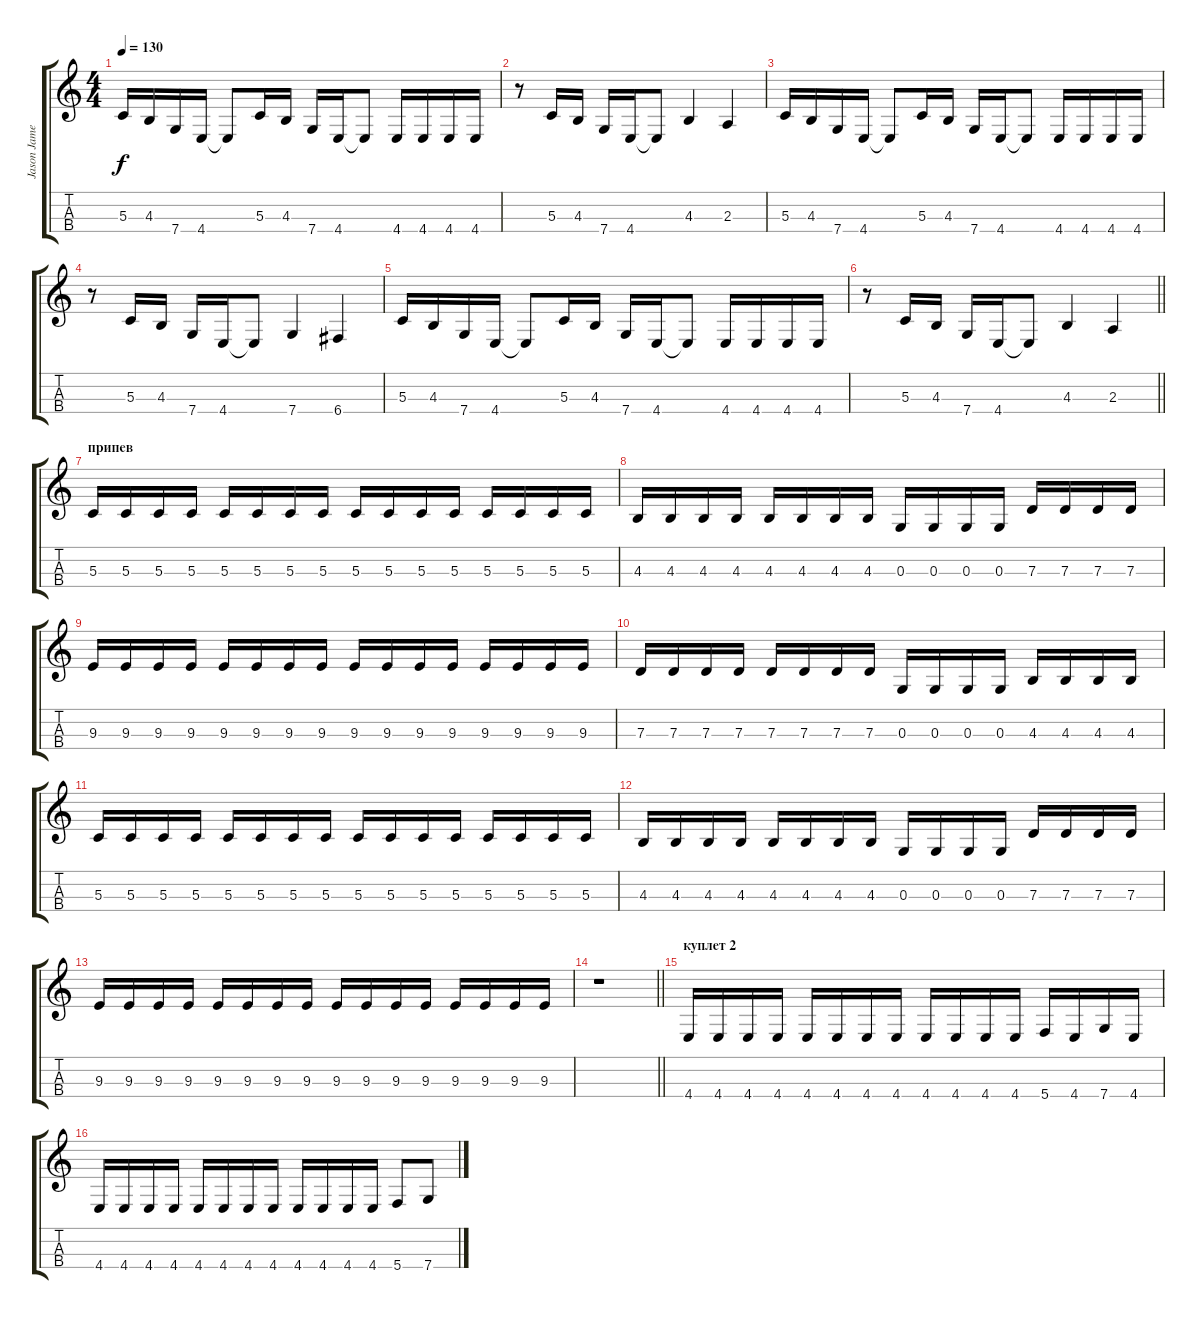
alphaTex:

\track ("Jason James " "Jason Jame") {instrument electricbasspick}
\staff {score tabs}
\tuning (F3 C3 G2 C2) {hide}
\ts (4 4)
\tempo 130
\clef g2
\ks c
5.3.16{dy f} 4.3.16 7.4.16 4.4.16 4.4{t}.8 5.3.16 4.3.16 7.4.16 4.4.16 4.4{t}.8 4.4.16 4.4.16 4.4.16 4.4.16 |
r.8 5.3.16 4.3.16 7.4.16 4.4.16 4.4{t}.8 4.3.4 2.3.4 |
5.3.16 4.3.16 7.4.16 4.4.16 4.4{t}.8 5.3.16 4.3.16 7.4.16 4.4.16 4.4{t}.8 4.4.16 4.4.16 4.4.16 4.4.16 |
r.8 5.3.16 4.3.16 7.4.16 4.4.16 4.4{t}.8 7.4.4 6.4.4 |
5.3.16 4.3.16 7.4.16 4.4.16 4.4{t}.8 5.3.16 4.3.16 7.4.16 4.4.16 4.4{t}.8 4.4.16 4.4.16 4.4.16 4.4.16 |
\barLineRight lightlight
r.8 5.3.16 4.3.16 7.4.16 4.4.16 4.4{t}.8 4.3.4 2.3.4 |
\section ("" "припев")
5.3.16 5.3.16 5.3.16 5.3.16 5.3.16 5.3.16 5.3.16 5.3.16 5.3.16 5.3.16 5.3.16 5.3.16 5.3.16 5.3.16 5.3.16 5.3.16 |
4.3.16 4.3.16 4.3.16 4.3.16 4.3.16 4.3.16 4.3.16 4.3.16 0.3.16 0.3.16 0.3.16 0.3.16 7.3.16 7.3.16 7.3.16 7.3.16 |
9.3.16 9.3.16 9.3.16 9.3.16 9.3.16 9.3.16 9.3.16 9.3.16 9.3.16 9.3.16 9.3.16 9.3.16 9.3.16 9.3.16 9.3.16 9.3.16 |
7.3.16 7.3.16 7.3.16 7.3.16 7.3.16 7.3.16 7.3.16 7.3.16 0.3.16 0.3.16 0.3.16 0.3.16 4.3.16 4.3.16 4.3.16 4.3.16 |
5.3.16 5.3.16 5.3.16 5.3.16 5.3.16 5.3.16 5.3.16 5.3.16 5.3.16 5.3.16 5.3.16 5.3.16 5.3.16 5.3.16 5.3.16 5.3.16 |
4.3.16 4.3.16 4.3.16 4.3.16 4.3.16 4.3.16 4.3.16 4.3.16 0.3.16 0.3.16 0.3.16 0.3.16 7.3.16 7.3.16 7.3.16 7.3.16 |
9.3.16 9.3.16 9.3.16 9.3.16 9.3.16 9.3.16 9.3.16 9.3.16 9.3.16 9.3.16 9.3.16 9.3.16 9.3.16 9.3.16 9.3.16 9.3.16 |
\barLineRight lightlight
r.1 |
\section ("" "куплет 2")
4.4.16 4.4.16 4.4.16 4.4.16 4.4.16 4.4.16 4.4.16 4.4.16 4.4.16 4.4.16 4.4.16 4.4.16 5.4.16 4.4.16 7.4.16 4.4.16 |
4.4.16 4.4.16 4.4.16 4.4.16 4.4.16 4.4.16 4.4.16 4.4.16 4.4.16 4.4.16 4.4.16 4.4.16 5.4.8 7.4.8
